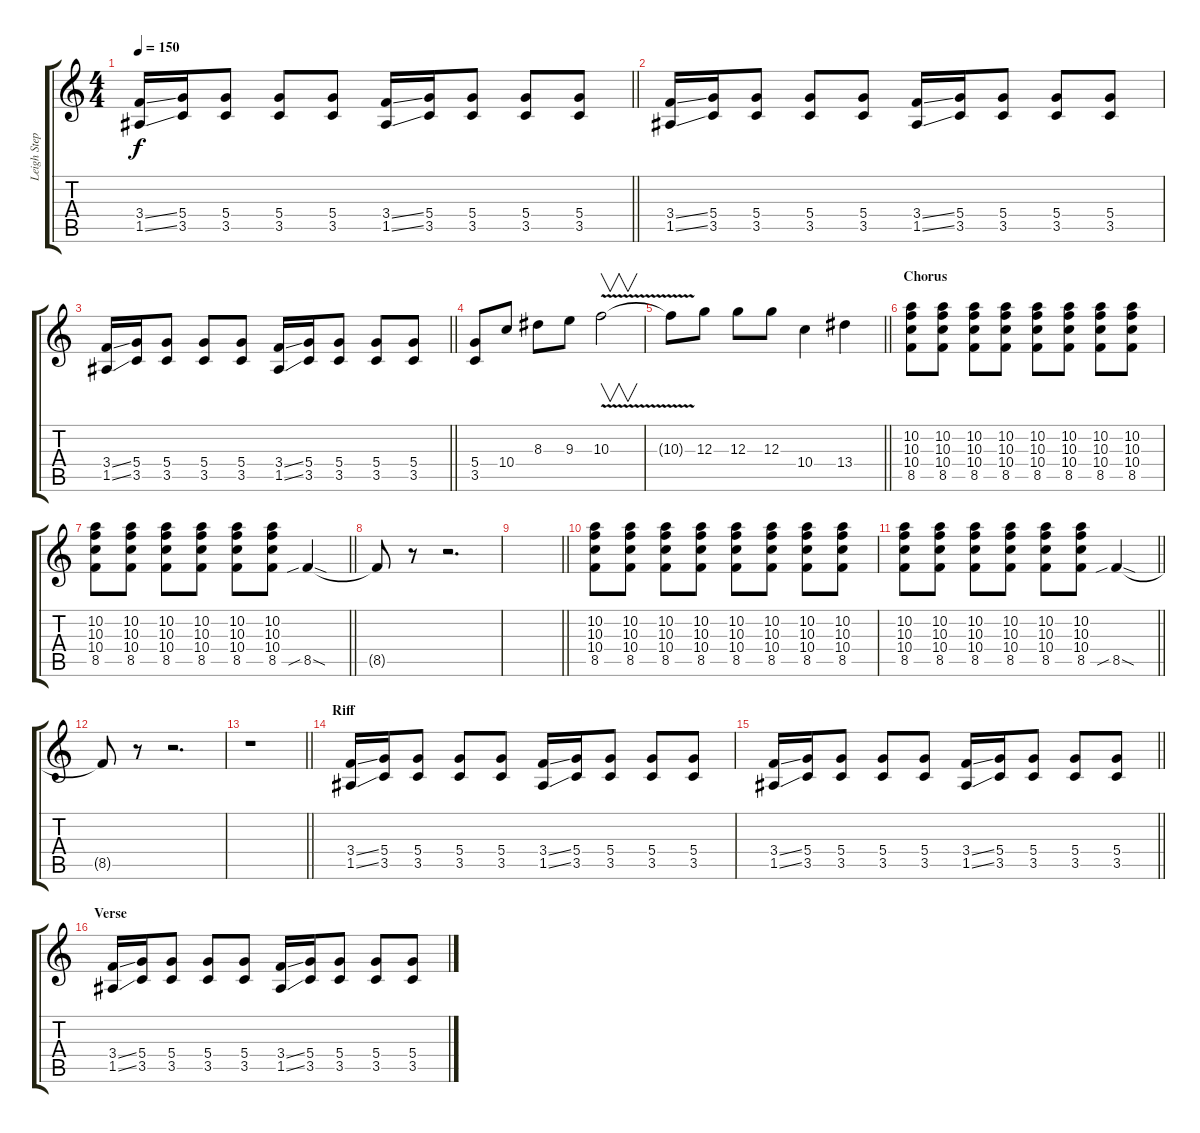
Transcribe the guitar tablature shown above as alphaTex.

\track ("Leigh Stephens" "Leigh Step") {instrument overdrivenguitar}
\staff {score tabs}
\tuning (E4 B3 G3 D3 A2 E2) {hide}
\ts (4 4)
\tempo 150
\clef g2
\barLineRight lightlight
\ks c
(3.4{ss} 1.5{ss}).16{dy f} (5.4 3.5).16 (5.4 3.5).8 (5.4 3.5).8 (5.4 3.5).8 (3.4{ss} 1.5{ss}).16 (5.4 3.5).16 (5.4 3.5).8 (5.4 3.5).8 (5.4 3.5).8 |
(3.4{ss} 1.5{ss}).16 (5.4 3.5).16 (5.4 3.5).8 (5.4 3.5).8 (5.4 3.5).8 (3.4{ss} 1.5{ss}).16 (5.4 3.5).16 (5.4 3.5).8 (5.4 3.5).8 (5.4 3.5).8 |
\barLineRight lightlight
(3.4{ss} 1.5{ss}).16 (5.4 3.5).16 (5.4 3.5).8 (5.4 3.5).8 (5.4 3.5).8 (3.4{ss} 1.5{ss}).16 (5.4 3.5).16 (5.4 3.5).8 (5.4 3.5).8 (5.4 3.5).8 |
(5.4 3.5).8 10.4.8 8.3.8 9.3.8 10.3{v}.2{v} |
\barLineRight lightlight
10.3{t}.8 12.3.8 12.3.8 12.3.8 10.4.4 13.4.4 |
\section ("" "Chorus")
(10.2 10.3 10.4 8.5).8 (10.2 10.3 10.4 8.5).8 (10.2 10.3 10.4 8.5).8 (10.2 10.3 10.4 8.5).8 (10.2 10.3 10.4 8.5).8 (10.2 10.3 10.4 8.5).8 (10.2 10.3 10.4 8.5).8 (10.2 10.3 10.4 8.5).8 |
\barLineRight lightlight
(10.2 10.3 10.4 8.5).8 (10.2 10.3 10.4 8.5).8 (10.2 10.3 10.4 8.5).8 (10.2 10.3 10.4 8.5).8 (10.2 10.3 10.4 8.5).8 (10.2 10.3 10.4 8.5).8 8.5{sib sod}.4 |
8.5{t}.8 r.8 r.2{d} |
\barLineRight lightlight
|
(10.2 10.3 10.4 8.5).8 (10.2 10.3 10.4 8.5).8 (10.2 10.3 10.4 8.5).8 (10.2 10.3 10.4 8.5).8 (10.2 10.3 10.4 8.5).8 (10.2 10.3 10.4 8.5).8 (10.2 10.3 10.4 8.5).8 (10.2 10.3 10.4 8.5).8 |
\barLineRight lightlight
(10.2 10.3 10.4 8.5).8 (10.2 10.3 10.4 8.5).8 (10.2 10.3 10.4 8.5).8 (10.2 10.3 10.4 8.5).8 (10.2 10.3 10.4 8.5).8 (10.2 10.3 10.4 8.5).8 8.5{sib sod}.4 |
8.5{t}.8 r.8 r.2{d} |
\barLineRight lightlight
r.1 |
\section ("" "Riff")
(3.4{ss} 1.5{ss}).16 (5.4 3.5).16 (5.4 3.5).8 (5.4 3.5).8 (5.4 3.5).8 (3.4{ss} 1.5{ss}).16 (5.4 3.5).16 (5.4 3.5).8 (5.4 3.5).8 (5.4 3.5).8 |
\barLineRight lightlight
(3.4{ss} 1.5{ss}).16 (5.4 3.5).16 (5.4 3.5).8 (5.4 3.5).8 (5.4 3.5).8 (3.4{ss} 1.5{ss}).16 (5.4 3.5).16 (5.4 3.5).8 (5.4 3.5).8 (5.4 3.5).8 |
\section ("" "Verse")
(3.4{ss} 1.5{ss}).16 (5.4 3.5).16 (5.4 3.5).8 (5.4 3.5).8 (5.4 3.5).8 (3.4{ss} 1.5{ss}).16 (5.4 3.5).16 (5.4 3.5).8 (5.4 3.5).8 (5.4 3.5).8
